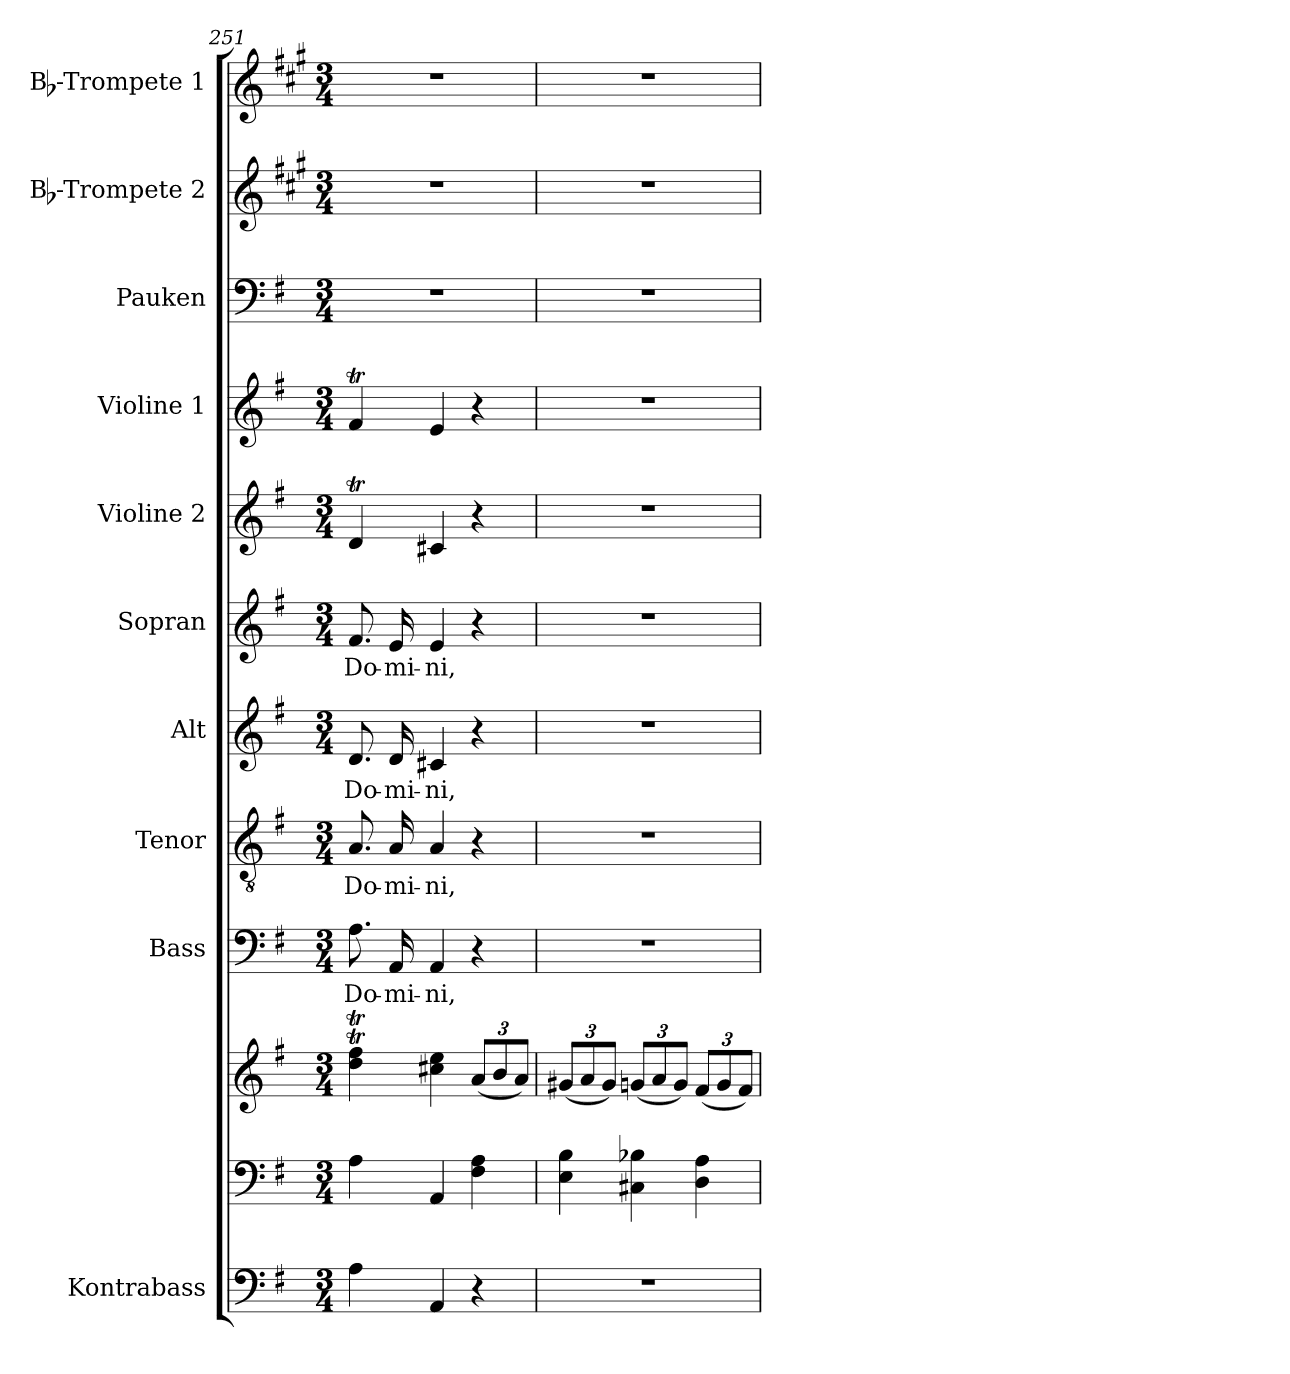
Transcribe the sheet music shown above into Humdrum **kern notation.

**kern	**kern	**kern	**kern	**text	**kern	**text	**kern	**text	**kern	**text	**kern	**kern	**kern	**kern	**kern
*part11	*part10	*part10	*part9	*part9	*part8	*part8	*part7	*part7	*part6	*part6	*part5	*part4	*part3	*part2	*part1
*staff12	*staff11	*staff10	*staff9	*staff9	*staff8	*staff8	*staff7	*staff7	*staff6	*staff6	*staff5	*staff4	*staff3	*staff2	*staff1
*I"Kontrabass	*	*	*I"Bass	*	*I"Tenor	*	*I"Alt	*	*I"Sopran	*	*I"Violine 2	*I"Violine 1	*I"Pauken	*I"Bb-Trompete 2	*I"Bb-Trompete 1
*I'Kb.	*	*	*I'B.	*	*I'T.	*	*I'A.	*	*I'S.	*	*I'Vl. 2	*I'Vl. 1	*I'Pk.	*I'Bb Trp. 2	*I'Bb Trp. 1
*clefF4	*clefF4	*clefG2	*clefF4	*	*clefGv2	*	*clefG2	*	*clefG2	*	*clefG2	*clefG2	*clefF4	*clefG2	*clefG2
*ITrd7c12	*	*	*	*	*	*	*	*	*	*	*	*	*	*ITrd1c2	*ITrd1c2
*k[f#]	*k[f#]	*k[f#]	*k[f#]	*	*k[f#]	*	*k[f#]	*	*k[f#]	*	*k[f#]	*k[f#]	*k[f#]	*k[f#]	*k[f#]
*G:	*G:	*G:	*G:	*	*G:	*	*G:	*	*G:	*	*G:	*G:	*G:	*G:	*G:
*M3/4	*M3/4	*M3/4	*M3/4	*	*M3/4	*	*M3/4	*	*M3/4	*	*M3/4	*M3/4	*M3/4	*M3/4	*M3/4
=251	=251	=251	=251	=251	=251	=251	=251	=251	=251	=251	=251	=251	=251	=251	=251
!	!	!	!	!LO:LY:b	!	!LO:LY:b	!	!LO:LY:b	!	!LO:LY:b	!	!	!	!	!
4AA\	4A!\	4dd\T 4ff#\T	8.A\	Do-	8.A/	Do-	8.d/	Do-	8.f#/	Do-	4dT/	4f#t/	2.r	2.r	2.r
!	!	!	!	!LO:LY:b	!	!LO:LY:b	!	!LO:LY:b	!	!LO:LY:b	!	!	!	!	!
.	.	.	16AA/	-mi-	16A/	-mi-	16d/	-mi-	16e/	-mi-	.	.	.	.	.
!	!	!	!	!LO:LY:b	!	!LO:LY:b	!	!LO:LY:b	!	!LO:LY:b	!	!	!	!	!
4AAA/	4AA!/	4cc#X\ 4ee\	4AA/	-ni,	4A/	-ni,	4c#X/	-ni,	4e/	-ni,	4c#X/	4e/	.	.	.
*	*	*Xbrackettup	*	*	*	*	*	*	*	*	*	*	*	*	*
4r	4F#\ 4A\	(<12a/L	4r	.	4r	.	4r	.	4r	.	4r	4r	.	.	.
.	.	12b/	.	.	.	.	.	.	.	.	.	.	.	.	.
.	.	12a/J)	.	.	.	.	.	.	.	.	.	.	.	.	.
=252	=252	=252	=252	=252	=252	=252	=252	=252	=252	=252	=252	=252	=252	=252	=252
2.r	4E\ 4B\	(<12g#X/L	2.r	.	2.r	.	2.r	.	2.r	.	2.r	2.r	2.r	2.r	2.r
.	.	12a/	.	.	.	.	.	.	.	.	.	.	.	.	.
.	.	12g#/J)	.	.	.	.	.	.	.	.	.	.	.	.	.
.	4C#X\ 4B-X\	(<12gn/L	.	.	.	.	.	.	.	.	.	.	.	.	.
.	.	12a/	.	.	.	.	.	.	.	.	.	.	.	.	.
.	.	12g/J)	.	.	.	.	.	.	.	.	.	.	.	.	.
.	4D\ 4A\	(<12f#/L	.	.	.	.	.	.	.	.	.	.	.	.	.
.	.	12g/	.	.	.	.	.	.	.	.	.	.	.	.	.
.	.	12f#/J)	.	.	.	.	.	.	.	.	.	.	.	.	.
=	=	=	=	=	=	=	=	=	=	=	=	=	=	=	=
*-	*-	*-	*-	*-	*-	*-	*-	*-	*-	*-	*-	*-	*-	*-	*-
